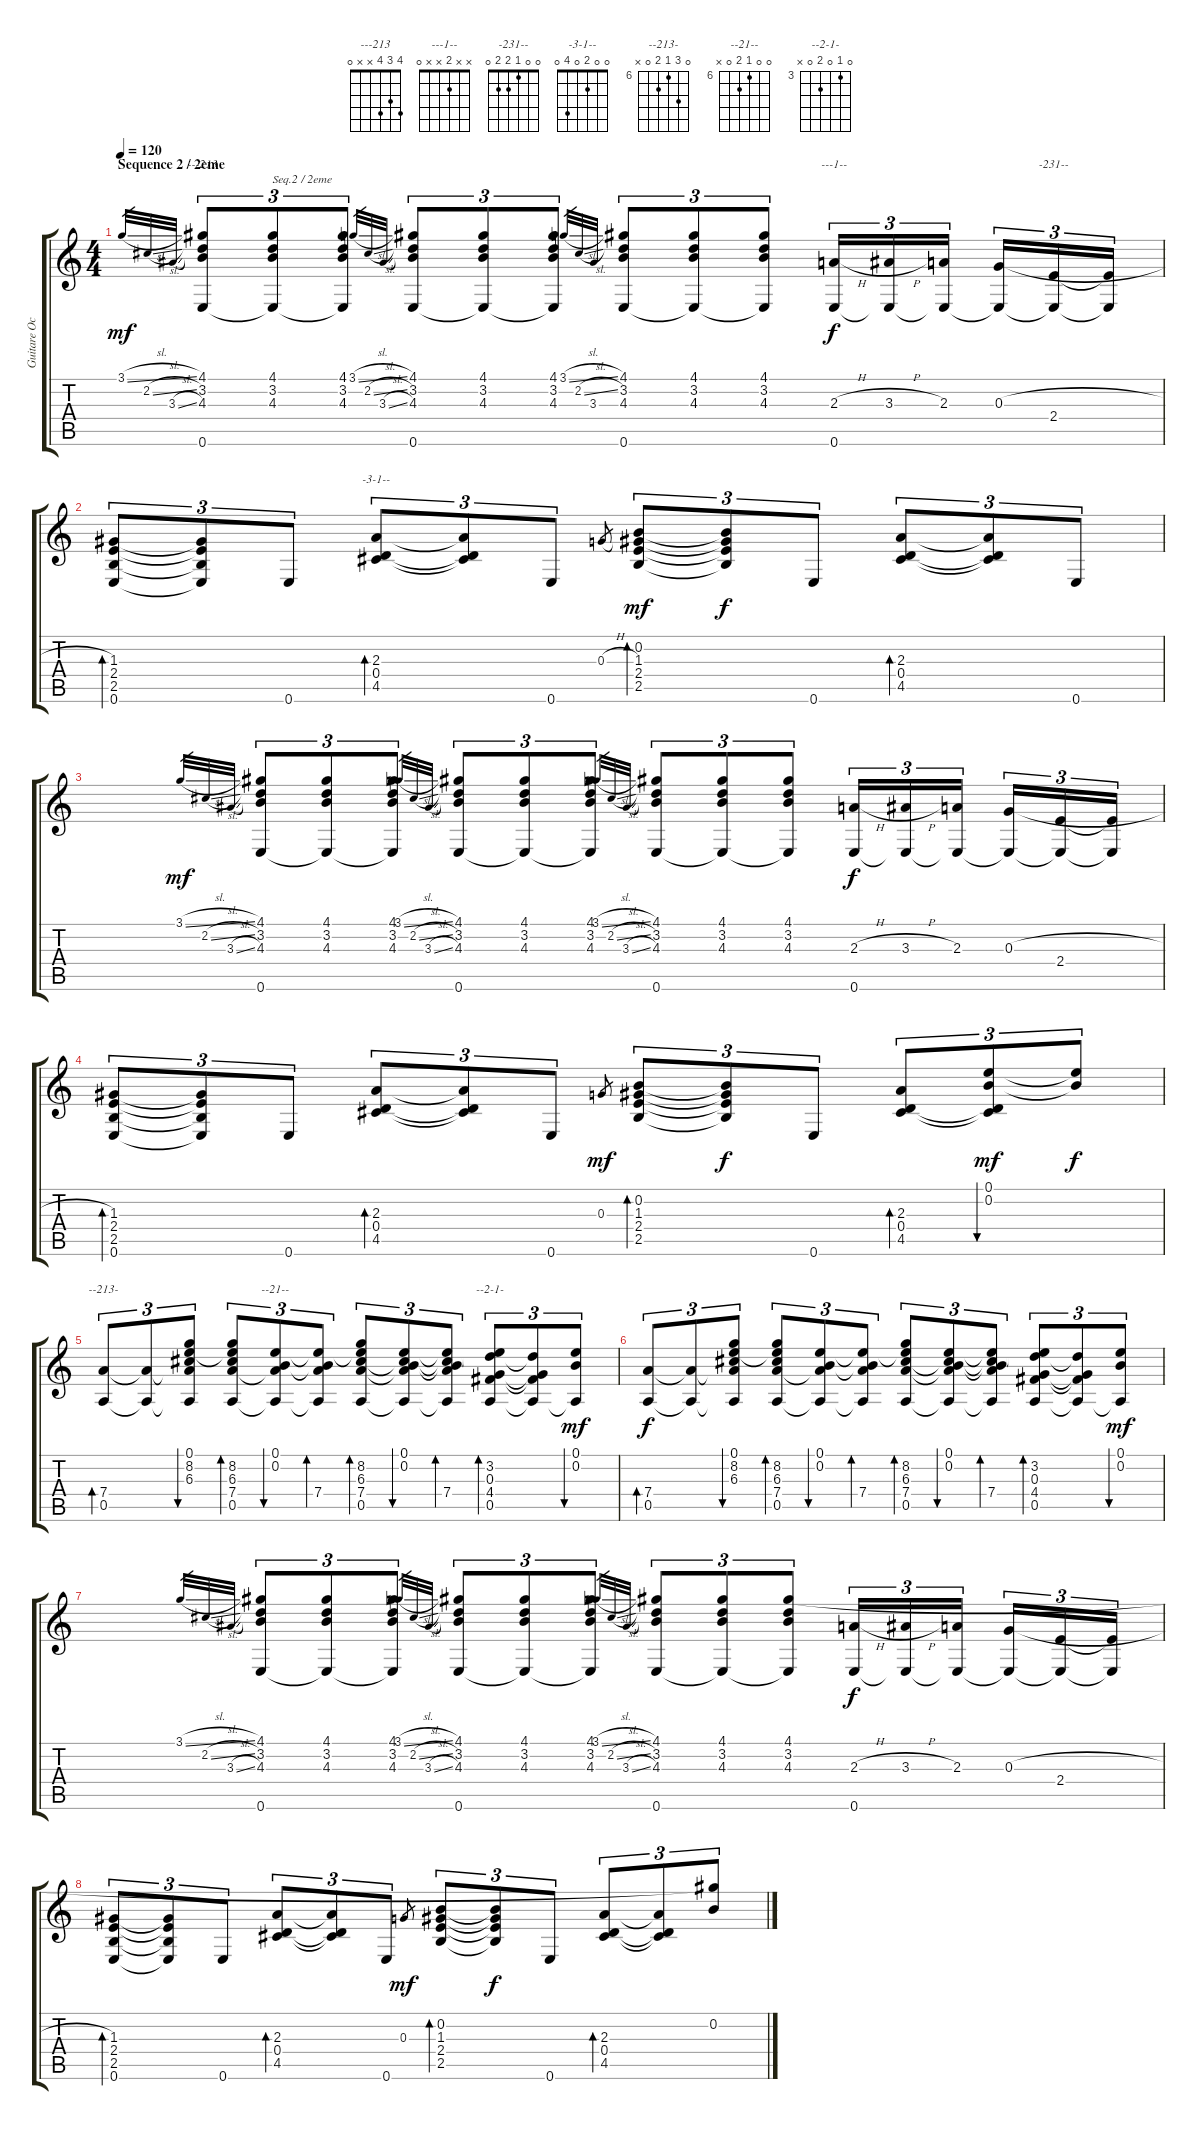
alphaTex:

\track ("Guitare Octobre 2000" "Guitare Oc") {instrument acousticguitarnylon}
\staff {score tabs}
\tuning (E4 B3 G3 D3 A2 E2) {hide}
\chord ("---213" 4 3 4 x x 0)
\chord ("---1--" x x 2 x x 0)
\chord ("-231--" 0 0 1 2 2 0)
\chord ("-3-1--" 0 0 2 0 4 0)
\chord ("--213-" 0 8 6 7 0 x) {firstfret 6}
\chord ("--21--" 0 0 6 7 0 x) {firstfret 6}
\chord ("--2-1-" 0 3 0 4 0 x) {firstfret 3}
\ts (4 4)
\section ("" "Sequence 2 / 2eme")
\tempo 120
\clef g2
\ks c
3.1{sl}.32{gr dy mf} 2.2{sl}.32{gr} 3.3{sl}.32{gr} (4.1 3.2 4.3 0.6).8{tu (3 2) ch "---213"} (4.1 3.2 4.3 0.6{t}).8{tu (3 2) txt "Seq.2 / 2eme"} (4.1 3.2 4.3 0.6{t}).8{tu (3 2)} 3.1{sl}.32{gr} 2.2{sl}.32{gr} 3.3{sl}.32{gr} (4.1 3.2 4.3 0.6).8{tu (3 2)} (4.1 3.2 4.3 0.6{t}).8{tu (3 2)} (4.1 3.2 4.3 0.6{t}).8{tu (3 2)} 3.1{sl}.32{gr} 2.2{sl}.32{gr} 3.3.32{gr} (4.1 3.2 4.3 0.6).8{tu (3 2)} (4.1 3.2 4.3 0.6{t}).8{tu (3 2)} (4.1 3.2 4.3 0.6{t}).8{tu (3 2)} (2.3{h} 0.6).16{tu (3 2) ch "---1--" dy f} (3.3{h} 0.6{t}).16{tu (3 2)} (2.3 0.6{t}).16{tu (3 2)} (0.3{h} 0.6{t}).16{tu (3 2)} (2.4 0.6{t}).16{tu (3 2) ch "-231--"} (2.4{t} 0.6{t}).16{tu (3 2)} |
(1.3 2.4 2.5 0.6).8{tu (3 2) bd 30} (1.3{t} 2.4{t} 2.5{t} 0.6{t}).8{tu (3 2)} 0.6.8{tu (3 2)} (2.3 0.4 4.5).8{tu (3 2) bd 30 ch "-3-1--"} (2.3{t} 0.4{t} 4.5{t}).8{tu (3 2)} 0.6.8{tu (3 2)} 0.3{h}.8{gr} (0.2 1.3 2.4 2.5).8{tu (3 2) bd 30 dy mf} (0.2{t} 1.3{t} 2.4{t} 2.5{t}).8{tu (3 2) dy f} 0.6.8{tu (3 2)} (2.3 0.4 4.5).8{tu (3 2) bd 30} (2.3{t} 0.4{t} 4.5{t}).8{tu (3 2)} 0.6.8{tu (3 2)} |
3.1{sl}.32{gr dy mf} 2.2{sl}.32{gr} 3.3{sl}.32{gr} (4.1 3.2 4.3 0.6).8{tu (3 2)} (4.1 3.2 4.3 0.6{t}).8{tu (3 2)} (4.1 3.2 4.3 0.6{t}).8{tu (3 2)} 3.1{sl}.32{gr} 2.2{sl}.32{gr} 3.3{sl}.32{gr} (4.1 3.2 4.3 0.6).8{tu (3 2)} (4.1 3.2 4.3 0.6{t}).8{tu (3 2)} (4.1 3.2 4.3 0.6{t}).8{tu (3 2)} 3.1{sl}.32{gr} 2.2{sl}.32{gr} 3.3{sl}.32{gr} (4.1 3.2 4.3 0.6).8{tu (3 2)} (4.1 3.2 4.3 0.6{t}).8{tu (3 2)} (4.1 3.2 4.3 0.6{t}).8{tu (3 2)} (2.3{h} 0.6).16{tu (3 2) dy f} (3.3{h} 0.6{t}).16{tu (3 2)} (2.3 0.6{t}).16{tu (3 2)} (0.3{h} 0.6{t}).16{tu (3 2)} (2.4 0.6{t}).16{tu (3 2)} (2.4{t} 0.6{t}).16{tu (3 2)} |
(1.3 2.4 2.5 0.6).8{tu (3 2) bd 60} (1.3{t} 2.4{t} 2.5{t} 0.6{t}).8{tu (3 2)} 0.6.8{tu (3 2)} (2.3 0.4 4.5).8{tu (3 2) bd 60} (2.3{t} 0.4{t} 4.5{t}).8{tu (3 2)} 0.6.8{tu (3 2)} 0.3.8{gr dy mf} (0.2 1.3 2.4 2.5).8{tu (3 2) bd 60} (0.2{t} 1.3{t} 2.4{t} 2.5{t}).8{tu (3 2) dy f} 0.6.8{tu (3 2)} (2.3 0.4 4.5).8{tu (3 2) bd 30} (0.1 0.2 0.4{t} 4.5{t}).8{tu (3 2) bu 120 dy mf} (0.1{t} 0.2{t}).8{tu (3 2) dy f} |
(7.4 0.5).8{tu (3 2) bd 30 ch "--213-"} (7.4{t} 0.5{t}).8{tu (3 2)} (0.1 8.2 6.3 7.4{t} 0.5{t}).8{tu (3 2) bu 30} (0.1{t} 8.2 6.3 7.4 0.5).8{tu (3 2) bd 30} (0.1 0.2 7.4{t} 0.5{t}).8{tu (3 2) bu 30 ch "--21--"} (0.1{t} 0.2{t} 7.4 0.5{t}).8{tu (3 2) bd 30} (0.1{t} 8.2 6.3 7.4 0.5).8{tu (3 2) bd 30} (0.1 0.2 6.3{t} 7.4{t} 0.5{t}).8{tu (3 2) bu 30} (0.1{t} 0.2{t} 6.3{t} 7.4 0.5{t}).8{tu (3 2) bd 30} (0.1{t} 3.2 0.3 4.4 0.5).8{tu (3 2) bd 30 ch "--2-1-"} (3.2{t} 0.3{t} 4.4{t} 0.5{t}).8{tu (3 2)} (0.1 0.2 0.5{t}).8{tu (3 2) bu 30 dy mf} |
(7.4 0.5).8{tu (3 2) bd 30 dy f} (7.4{t} 0.5{t}).8{tu (3 2)} (0.1 8.2 6.3 7.4{t} 0.5{t}).8{tu (3 2) bu 30} (0.1{t} 8.2 6.3 7.4 0.5).8{tu (3 2) bd 30} (0.1 0.2 7.4{t} 0.5{t}).8{tu (3 2) bu 30} (0.1{t} 0.2{t} 7.4 0.5{t}).8{tu (3 2) bd 30} (0.1{t} 8.2 6.3 7.4 0.5).8{tu (3 2) bd 30} (0.1 0.2 6.3{t} 7.4{t} 0.5{t}).8{tu (3 2) bu 30} (0.1{t} 0.2{t} 6.3{t} 7.4 0.5{t}).8{tu (3 2) bd 30} (0.1{t} 3.2 0.3 4.4 0.5).8{tu (3 2) bd 30} (3.2{t} 0.3{t} 4.4{t} 0.5{t}).8{tu (3 2)} (0.1 0.2 0.5{t}).8{tu (3 2) bu 30 dy mf} |
3.1{sl}.32{gr} 2.2{sl}.32{gr} 3.3{sl}.32{gr} (4.1 3.2 4.3 0.6).8{tu (3 2)} (4.1 3.2 4.3 0.6{t}).8{tu (3 2)} (4.1 3.2 4.3 0.6{t}).8{tu (3 2)} 3.1{sl}.32{gr} 2.2{sl}.32{gr} 3.3{sl}.32{gr} (4.1 3.2 4.3 0.6).8{tu (3 2)} (4.1 3.2 4.3 0.6{t}).8{tu (3 2)} (4.1 3.2 4.3 0.6{t}).8{tu (3 2)} 3.1{sl}.32{gr} 2.2{sl}.32{gr} 3.3{sl}.32{gr} (4.1 3.2 4.3 0.6).8{tu (3 2)} (4.1 3.2 4.3 0.6{t}).8{tu (3 2)} (4.1 3.2 4.3 0.6{t}).8{tu (3 2)} (2.3{h} 0.6).16{tu (3 2) dy f} (3.3{h} 0.6{t}).16{tu (3 2)} (2.3 0.6{t}).16{tu (3 2)} (0.3{h} 0.6{t}).16{tu (3 2)} (2.4 0.6{t}).16{tu (3 2)} (2.4{t} 0.6{t}).16{tu (3 2)} |
(1.3 2.4 2.5 0.6).8{tu (3 2) bd 60} (1.3{t} 2.4{t} 2.5{t} 0.6{t}).8{tu (3 2)} 0.6.8{tu (3 2)} (2.3 0.4 4.5).8{tu (3 2) bd 60} (2.3{t} 0.4{t} 4.5{t}).8{tu (3 2)} 0.6.8{tu (3 2)} 0.3.8{gr dy mf} (0.2 1.3 2.4 2.5).8{tu (3 2) bd 60} (0.2{t} 1.3{t} 2.4{t} 2.5{t}).8{tu (3 2) dy f} 0.6.8{tu (3 2)} (2.3 0.4 4.5).8{tu (3 2) bd 30} (2.3{t} 0.4{t} 4.5{t}).8{tu (3 2)} (4.1{t} 0.2).8{tu (3 2)}
